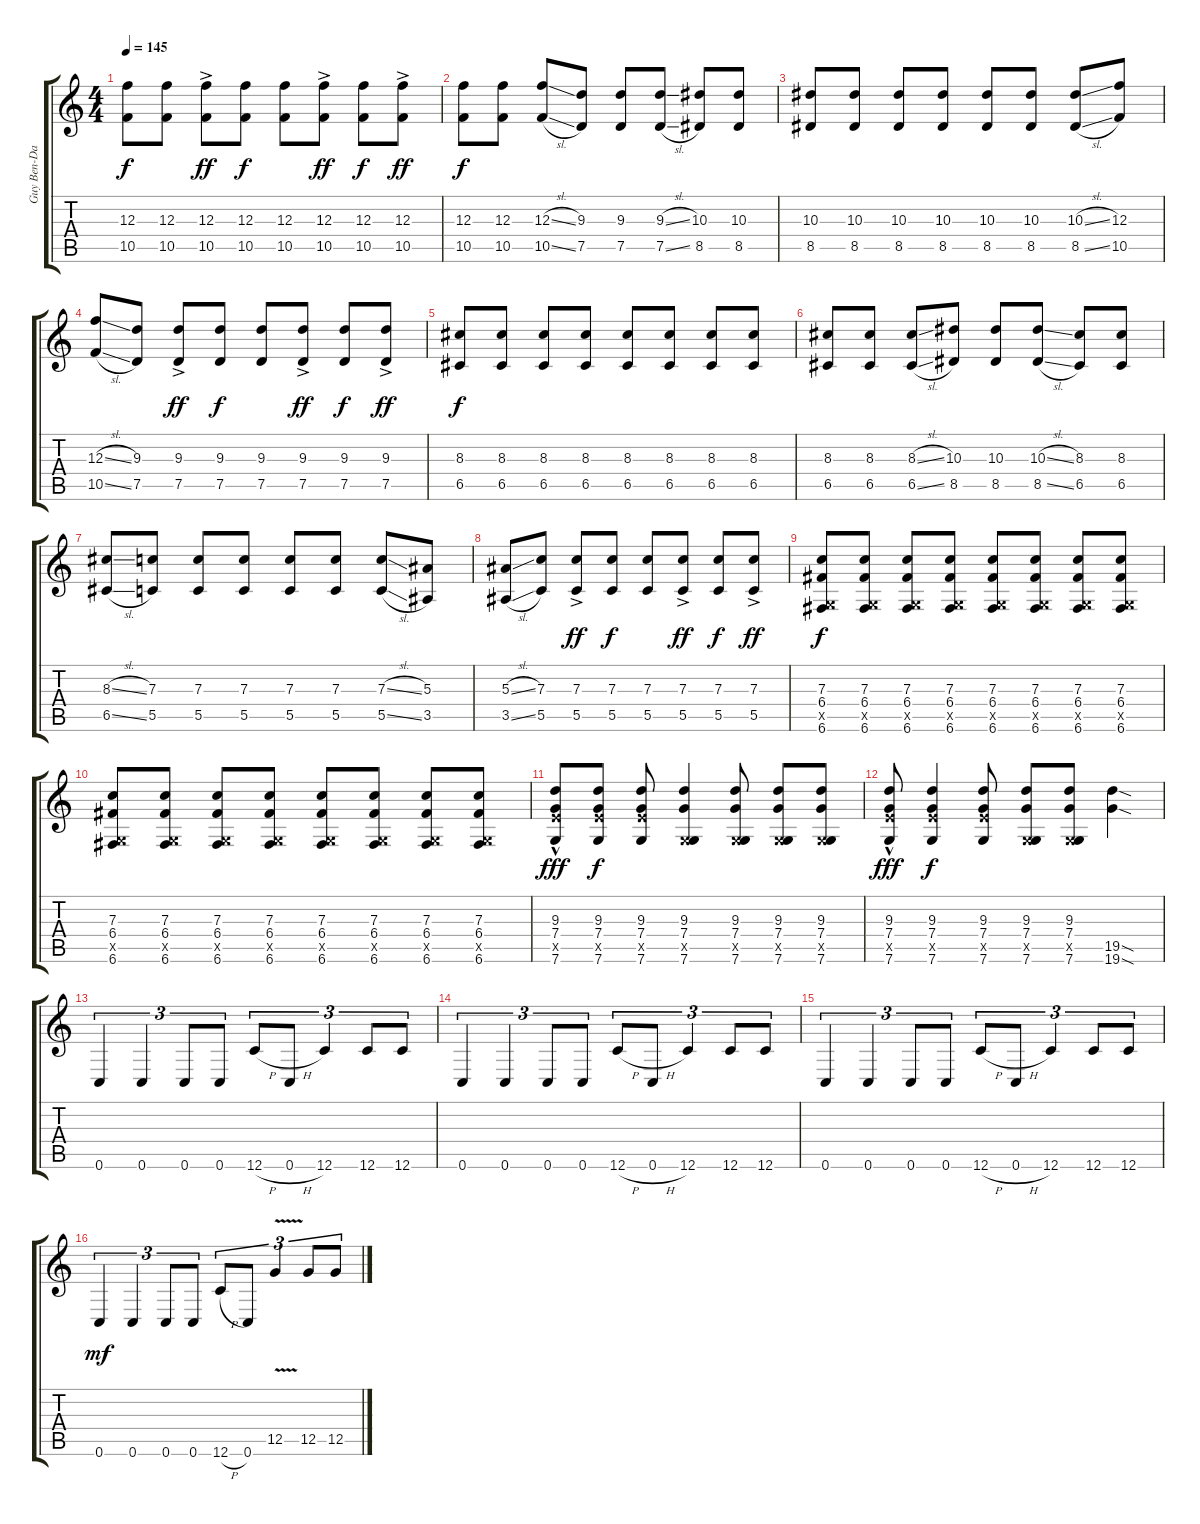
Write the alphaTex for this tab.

\track ("Guy Ben-David" "Guy Ben-Da") {instrument distortionguitar}
\staff {score tabs}
\tuning (D4 A3 F3 C3 G2 C2) {hide}
\ts (4 4)
\tempo 145
\clef g2
\ks c
(12.3 10.5).8{dy f} (12.3 10.5).8 (12.3{ac} 10.5{ac}).8{dy ff} (12.3 10.5).8{dy f} (12.3 10.5).8 (12.3{ac} 10.5{ac}).8{dy ff} (12.3 10.5).8{dy f} (12.3{ac} 10.5{ac}).8{dy ff} |
(12.3 10.5).8{dy f} (12.3 10.5).8 (12.3{sl} 10.5{sl}).8 (9.3 7.5).8 (9.3 7.5).8 (9.3{sl} 7.5{sl}).8 (10.3 8.5).8 (10.3 8.5).8 |
(10.3 8.5).8 (10.3 8.5).8 (10.3 8.5).8 (10.3 8.5).8 (10.3 8.5).8 (10.3 8.5).8 (10.3{sl} 8.5{sl}).8 (12.3 10.5).8 |
(12.3{sl} 10.5{sl}).8 (9.3 7.5).8 (9.3{ac} 7.5{ac}).8{dy ff} (9.3 7.5).8{dy f} (9.3 7.5).8 (9.3{ac} 7.5{ac}).8{dy ff} (9.3 7.5).8{dy f} (9.3{ac} 7.5{ac}).8{dy ff} |
(8.3 6.5).8{dy f} (8.3 6.5).8 (8.3 6.5).8 (8.3 6.5).8 (8.3 6.5).8 (8.3 6.5).8 (8.3 6.5).8 (8.3 6.5).8 |
(8.3 6.5).8 (8.3 6.5).8 (8.3{sl} 6.5{sl}).8 (10.3 8.5).8 (10.3 8.5).8 (10.3{sl} 8.5{sl}).8 (8.3 6.5).8 (8.3 6.5).8 |
(8.3{sl} 6.5{sl}).8 (7.3 5.5).8 (7.3 5.5).8 (7.3 5.5).8 (7.3 5.5).8 (7.3 5.5).8 (7.3{sl} 5.5{sl}).8 (5.3 3.5).8 |
(5.3{sl} 3.5{sl}).8 (7.3 5.5).8 (7.3{ac} 5.5{ac}).8{dy ff} (7.3 5.5).8{dy f} (7.3 5.5).8 (7.3{ac} 5.5{ac}).8{dy ff} (7.3 5.5).8{dy f} (7.3{ac} 5.5{ac}).8{dy ff} |
(7.3 6.4 0.5{x} 6.6).8{dy f} (7.3 6.4 0.5{x} 6.6).8 (7.3 6.4 0.5{x} 6.6).8 (7.3 6.4 0.5{x} 6.6).8 (7.3 6.4 0.5{x} 6.6).8 (7.3 6.4 0.5{x} 6.6).8 (7.3 6.4 0.5{x} 6.6).8 (7.3 6.4 0.5{x} 6.6).8 |
(7.3 6.4 0.5{x} 6.6).8 (7.3 6.4 0.5{x} 6.6).8 (7.3 6.4 0.5{x} 6.6).8 (7.3 6.4 0.5{x} 6.6).8 (7.3 6.4 0.5{x} 6.6).8 (7.3 6.4 0.5{x} 6.6).8 (7.3 6.4 0.5{x} 6.6).8 (7.3 6.4 0.5{x} 6.6).8 |
(9.3 7.4 9.5{x} 7.6{hac}).8{dy fff} (9.3 7.4 9.5{x} 7.6).8{dy f} (9.3 7.4 9.5{x} 7.6).8 (9.3 7.4 0.5{x} 7.6).4 (9.3 7.4 0.5{x} 7.6).8 (9.3 7.4 0.5{x} 7.6).8 (9.3 7.4 0.5{x} 7.6).8 |
(9.3 7.4 9.5{x} 7.6{hac}).8{dy fff} (9.3 7.4 9.5{x} 7.6).4{dy f} (9.3 7.4 9.5{x} 7.6).8 (9.3 7.4 0.5{x} 7.6).8 (9.3 7.4 0.5{x} 7.6).8 (19.5{sod} 19.6{sod}).4 |
0.6.4{tu (3 2)} 0.6.4{tu (3 2)} 0.6.8{tu (3 2)} 0.6.8{tu (3 2)} 12.6{h}.8{tu (3 2)} 0.6{h}.8{tu (3 2)} 12.6.4{tu (3 2)} 12.6.8{tu (3 2)} 12.6.8{tu (3 2)} |
0.6.4{tu (3 2)} 0.6.4{tu (3 2)} 0.6.8{tu (3 2)} 0.6.8{tu (3 2)} 12.6{h}.8{tu (3 2)} 0.6{h}.8{tu (3 2)} 12.6.4{tu (3 2)} 12.6.8{tu (3 2)} 12.6.8{tu (3 2)} |
0.6.4{tu (3 2)} 0.6.4{tu (3 2)} 0.6.8{tu (3 2)} 0.6.8{tu (3 2)} 12.6{h}.8{tu (3 2)} 0.6{h}.8{tu (3 2)} 12.6.4{tu (3 2)} 12.6.8{tu (3 2)} 12.6.8{tu (3 2)} |
0.6.4{tu (3 2) dy mf} 0.6.4{tu (3 2)} 0.6.8{tu (3 2)} 0.6.8{tu (3 2)} 12.6{h}.8{tu (3 2)} 0.6{h}.8{tu (3 2)} 12.5{v}.4{tu (3 2)} 12.5.8{tu (3 2)} 12.5.8{tu (3 2)}
